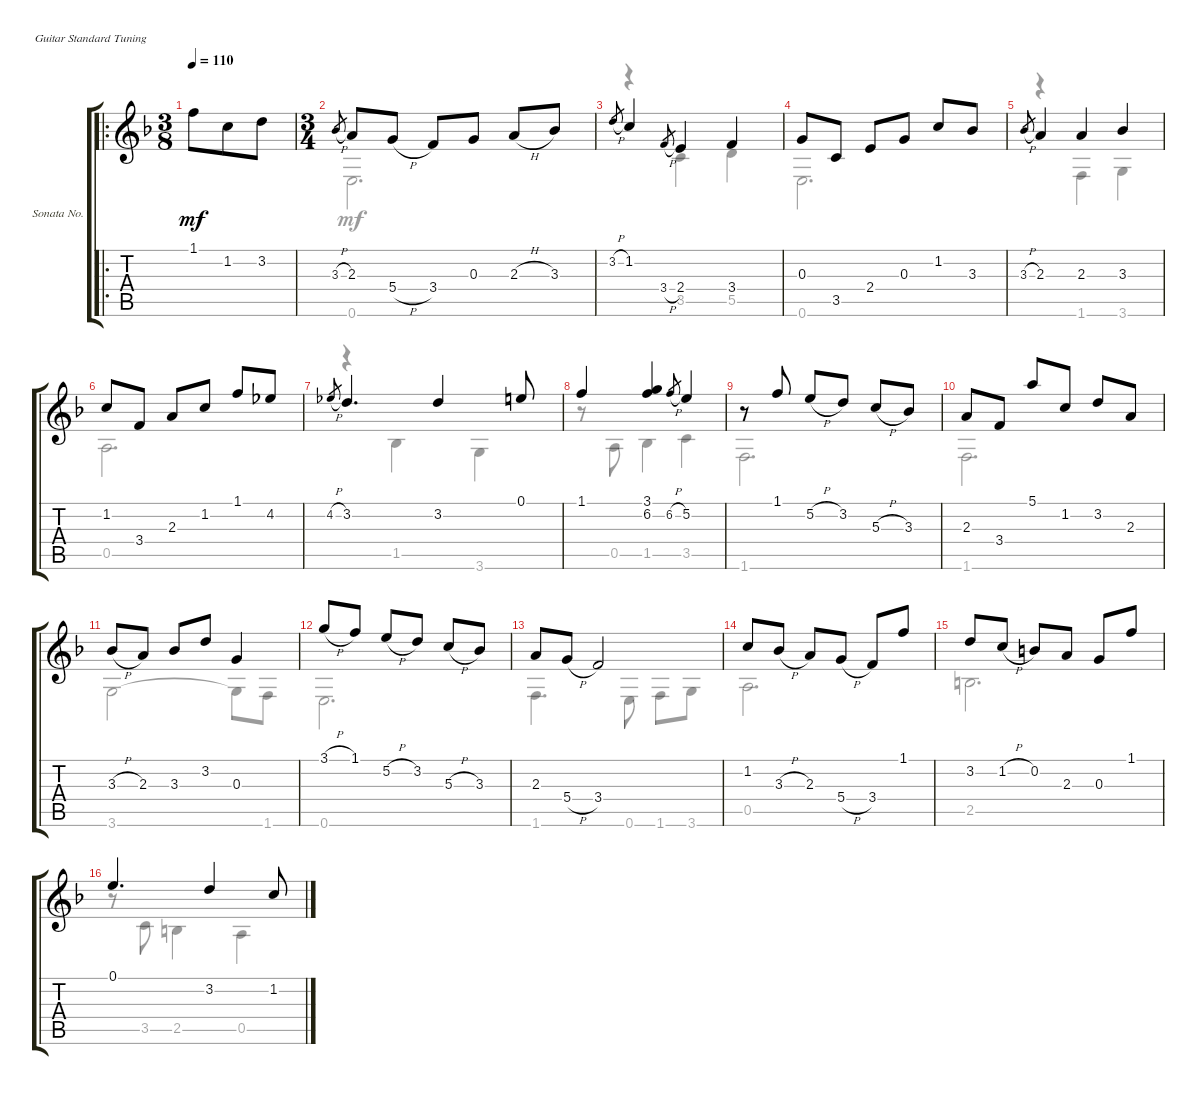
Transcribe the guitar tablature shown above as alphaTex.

\bracketExtendMode groupsimilarinstruments
\firstSystemTrackNameOrientation horizontal
\otherSystemsTrackNameOrientation horizontal
\track ("Sonata No. 14 in F - 3. Courante" "Sonata No.") {instrument acousticguitarnylon}
\staff {score tabs}
\tuning (E4 B3 G3 D3 A2 E2)
\voice
\ro
\ts (3 8)
\tempo 110
\clef g2
\ks f
1.1.8{dy mf instrument acousticguitarnylon} 1.2.8 3.2.8 |
\ts (3 4)
3.3{h}.8{gr} 2.3.8 5.4{h}.8 3.4.8 0.3.8 2.3{h}.8 3.3.8 |
3.2{h}.8{gr} 1.2.4 3.4{h}.8{gr} 2.4.4 3.4.4 |
0.3.8 3.5.8 2.4.8 0.3.8 1.2.8 3.3.8 |
3.3{h}.8{gr} 2.3.4 2.3.4 3.3.4 |
1.2.8 3.4.8 2.3.8 1.2.8 1.1.8 4.2.8 |
4.2{h}.8{gr} 3.2.4{d} 3.2.4 0.1.8 |
1.1.4 (3.1 6.2).4 6.2{h}.8{gr} 5.2.4 |
r.8 1.1.8 5.2{h}.8 3.2.8 5.3{h}.8 3.3.8 |
2.3.8 3.4.8 5.1.8 1.2.8 3.2.8 2.3.8 |
3.3{h}.8 2.3.8 3.3.8 3.2.8 0.3.4 |
3.1{h}.8 1.1.8 5.2{h}.8 3.2.8 5.3{h}.8 3.3.8 |
2.3.8 5.4{h}.8 3.4.2 |
1.2.8 3.3{h}.8 2.3.8 5.4{h}.8 3.4.8 1.1.8 |
3.2.8 1.2{h}.8 0.2.8 2.3.8 0.3.8 1.1.8 |
0.1.4{d} 3.2.4 1.2.8
\voice
\clef g2
\ottava regular
\simile none
\ks f
|
0.6.2{d} |
r.4 3.5.4 5.5.4 |
0.6.2{d} |
r.4 1.6.4 3.6.4 |
0.5.2{d} |
r.4 1.5.4 3.6.4 |
r.8 0.5.8 1.5.4 3.5.4 |
1.6.2{d} |
1.6.2{d} |
3.6.2 3.6{t}.8 1.6.8 |
0.6.2{d} |
1.6.4{d} 0.6.8 1.6.8 3.6.8 |
0.5.2{d} |
2.5.2{d} |
r.8 3.5.8 2.5.4 0.5.4
